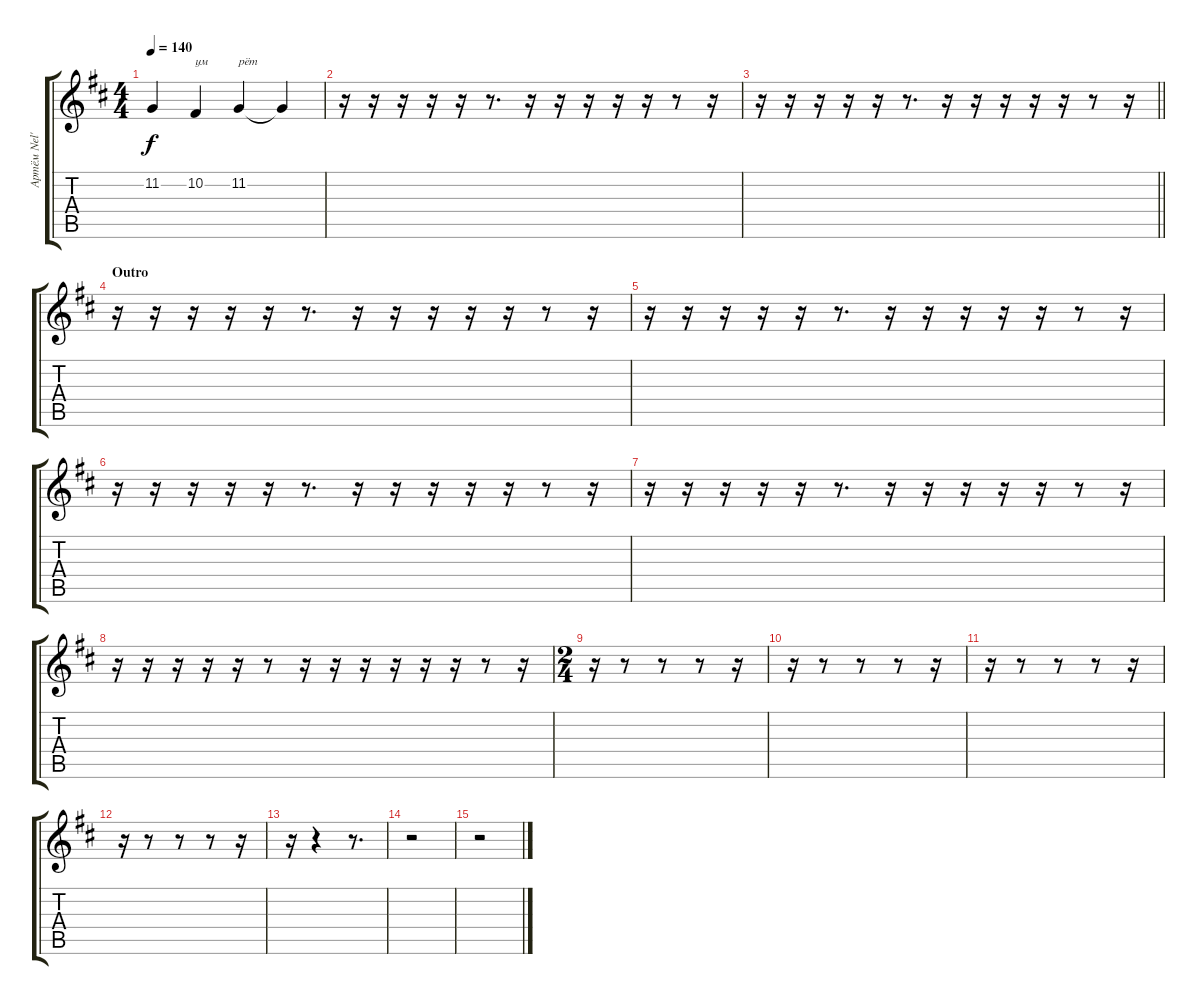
\track ("Артём Nel'son Лоцких" "Артём Nel'") {instrument synthvoice}
\staff {score tabs}
\tuning (Db4 Ab3 E3 B2 Gb2 B1) {hide}
\ts (4 4)
\tempo 140
\clef g2
\ks bminor
11.2{t}.4{dy f} 10.2.4{txt "ум"} 11.2.4{txt "рёт"} 11.2{t}.4 |
r.16 r.16 r.16 r.16 r.16 r.8{d} r.16 r.16 r.16 r.16 r.16 r.8 r.16 |
\barLineRight lightlight
r.16 r.16 r.16 r.16 r.16 r.8{d} r.16 r.16 r.16 r.16 r.16 r.8 r.16 |
\section ("" "Outro")
r.16 r.16 r.16 r.16 r.16 r.8{d} r.16 r.16 r.16 r.16 r.16 r.8 r.16 |
r.16 r.16 r.16 r.16 r.16 r.8{d} r.16 r.16 r.16 r.16 r.16 r.8 r.16 |
r.16 r.16 r.16 r.16 r.16 r.8{d} r.16 r.16 r.16 r.16 r.16 r.8 r.16 |
r.16 r.16 r.16 r.16 r.16 r.8{d} r.16 r.16 r.16 r.16 r.16 r.8 r.16 |
r.16 r.16 r.16 r.16 r.16 r.8 r.16 r.16 r.16 r.16 r.16 r.16 r.8 r.16 |
\ts (2 4)
r.16 r.8 r.8 r.8 r.16 |
r.16 r.8 r.8 r.8 r.16 |
r.16 r.8 r.8 r.8 r.16 |
r.16 r.8 r.8 r.8 r.16 |
r.16 r.4 r.8{d} |
r.2 |
r.2
